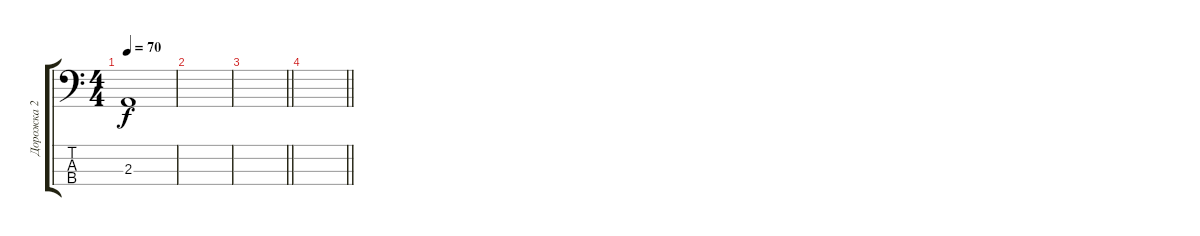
\track ("Дорожка 2" "Дорожка 2") {instrument electricbasspick}
\staff {score tabs}
\tuning (F2 C2 G1 D1) {hide}
\ts (4 4)
\tempo 70
\clef f4
\ks c
2.3.1{dy f} |
|
\barLineRight lightlight
|
\barLineRight lightlight
